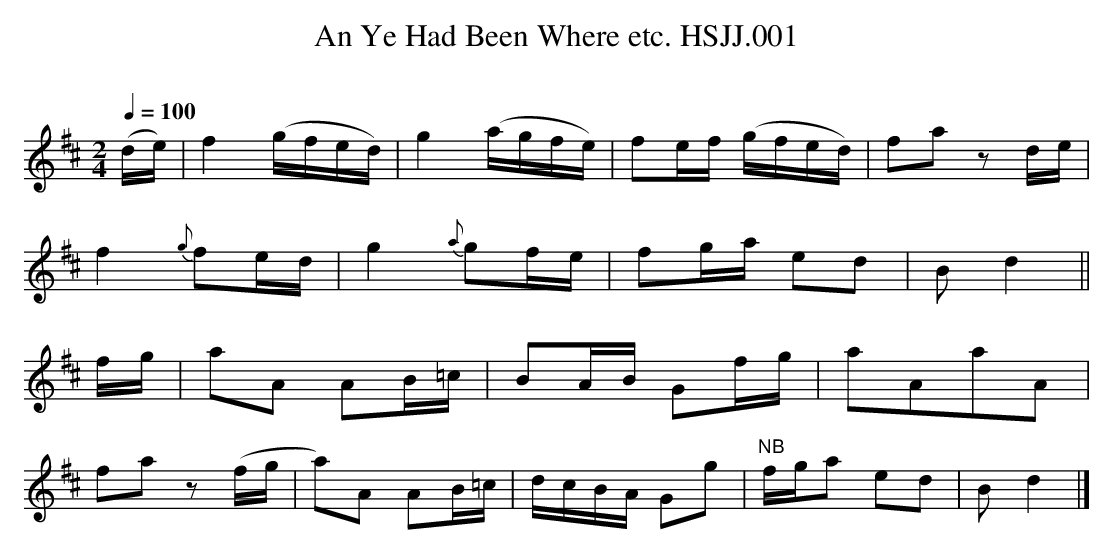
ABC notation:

X:1
T:An Ye Had Been Where etc. HSJJ.001
M:2/4
L:1/16
Q:1/4=100
O:
K:D
(de)|f4(gfed)|g4(agfe)|f2ef (gfed)|f2a2 z2de|
f4{g}f2ed|g4{a}g2fe|f2ga e2d2|B2d4||
fg|a2A2 A2B=c|B2AB G2fg|a2A2a2A2|
f2a2 z2(fg|a2)A2 A2B=c|dcBA G2g2|\
"NB"fga2 e2d2|B2d4|]
